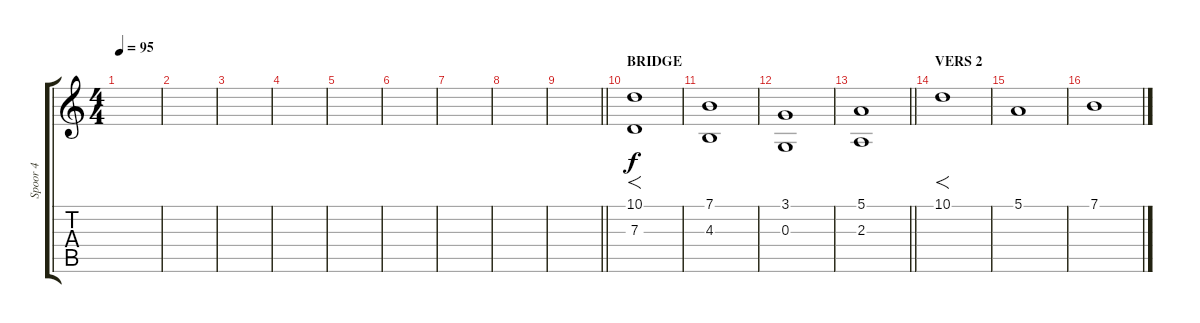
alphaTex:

\track ("Spoor 4" "Spoor 4") {instrument stringensemble1}
\staff {score tabs}
\tuning (E4 B3 G3 D3 A2 E2) {hide}
\ts (4 4)
\tempo 95
\clef g2
\ks c
|
|
|
|
|
|
|
|
\barLineRight lightlight
|
\section ("" "BRIDGE")
(10.1 7.3).1{f} |
(7.1 4.3).1 |
(3.1 0.3).1 |
\barLineRight lightlight
(5.1 2.3).1 |
\section ("" "VERS 2")
10.1.1{f} |
5.1.1 |
7.1.1
